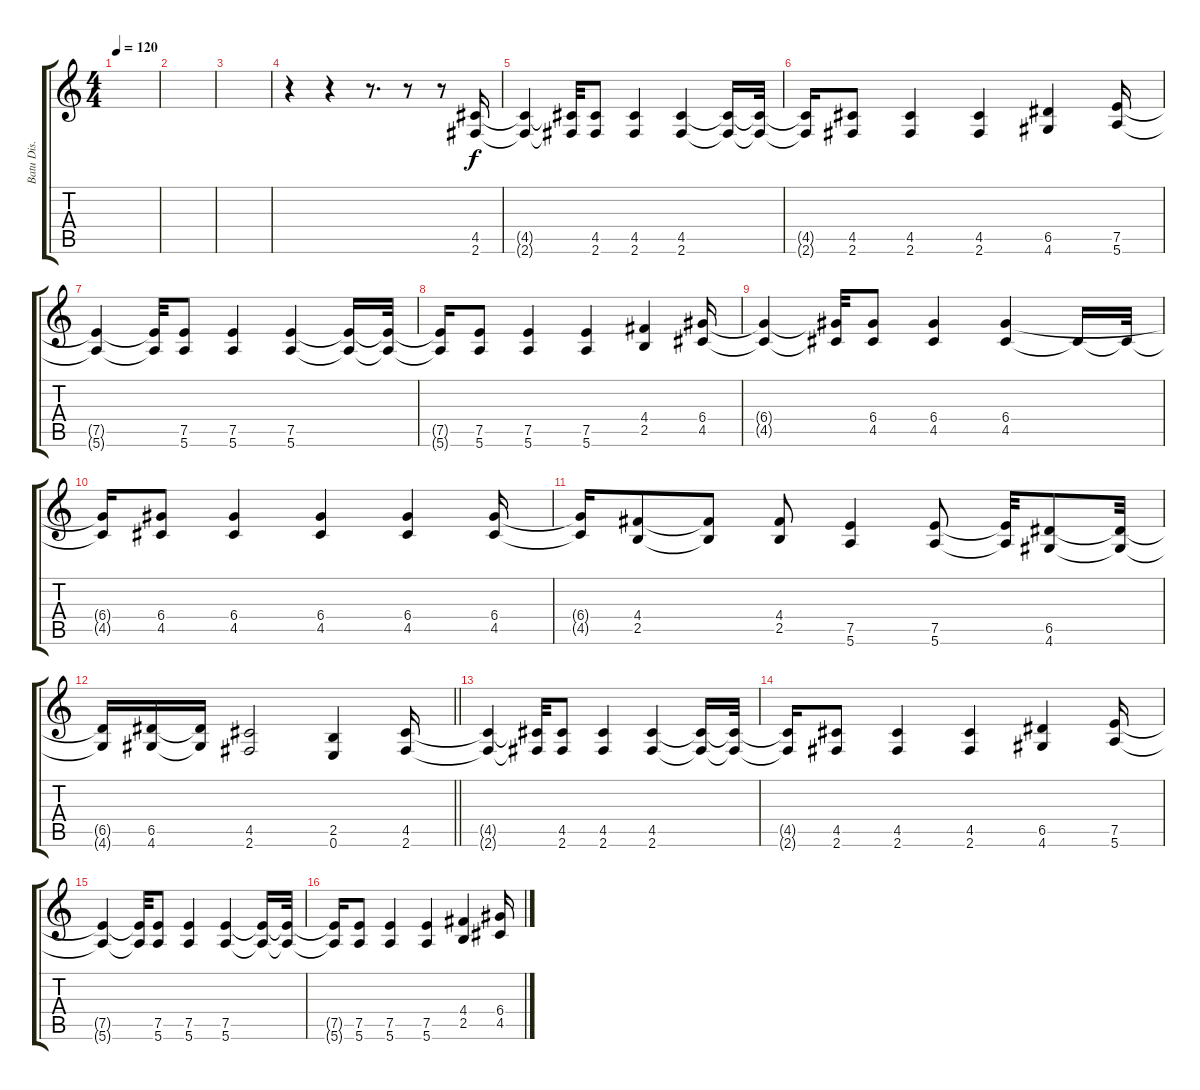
\track ("Batu Dis." "Batu Dis.") {instrument distortionguitar}
\staff {score tabs}
\tuning (E4 B3 G3 D3 A2 E2) {hide}
\ts (4 4)
\tempo 120
\clef g2
\ks c
|
|
|
r.4 r.4 r.8{d} r.8 r.8 (4.5 2.6).16 |
(4.5{t} 2.6{t}).4 (4.5{t} 2.6{t}).32 (4.5 2.6).8 (4.5 2.6).4 (4.5 2.6).4 (4.5{t} 2.6{t}).16 (4.5{t} 2.6{t}).32 |
(4.5{t} 2.6{t}).16 (4.5 2.6).8 (4.5 2.6).4 (4.5 2.6).4 (6.5 4.6).4 (7.5 5.6).16 |
(7.5{t} 5.6{t}).4 (7.5{t} 5.6{t}).32 (7.5 5.6).8 (7.5 5.6).4 (7.5 5.6).4 (7.5{t} 5.6{t}).16 (7.5{t} 5.6{t}).32 |
(7.5{t} 5.6{t}).16 (7.5 5.6).8 (7.5 5.6).4 (7.5 5.6).4 (4.4 2.5).4 (6.4 4.5).16 |
(6.4{t} 4.5{t}).4 (6.4{t} 4.5{t}).32 (6.4 4.5).8 (6.4 4.5).4 (6.4 4.5).4 4.5{t}.16 4.5{t}.32 |
(6.4{t} 4.5{t}).16 (6.4 4.5).8 (6.4 4.5).4 (6.4 4.5).4 (6.4 4.5).4 (6.4 4.5).16 |
(6.4{t} 4.5{t}).16 (4.4 2.5).8 (4.4{t} 2.5{t}).8 (4.4 2.5).8 (7.5 5.6).4 (7.5 5.6).8 (7.5{t} 5.6{t}).32 (6.5 4.6).8 (6.5{t} 4.6{t}).32 |
\barLineRight lightlight
(6.5{t} 4.6{t}).16 (6.5 4.6).16 (6.5{t} 4.6{t}).16 (4.5 2.6).2 (2.5 0.6).4 (4.5 2.6).16 |
(4.5{t} 2.6{t}).4 (4.5{t} 2.6{t}).32 (4.5 2.6).8 (4.5 2.6).4 (4.5 2.6).4 (4.5{t} 2.6{t}).16 (4.5{t} 2.6{t}).32 |
(4.5{t} 2.6{t}).16 (4.5 2.6).8 (4.5 2.6).4 (4.5 2.6).4 (6.5 4.6).4 (7.5 5.6).16 |
(7.5{t} 5.6{t}).4 (7.5{t} 5.6{t}).32 (7.5 5.6).8 (7.5 5.6).4 (7.5 5.6).4 (7.5{t} 5.6{t}).16 (7.5{t} 5.6{t}).32 |
(7.5{t} 5.6{t}).16 (7.5 5.6).8 (7.5 5.6).4 (7.5 5.6).4 (4.4 2.5).4 (6.4 4.5).16
